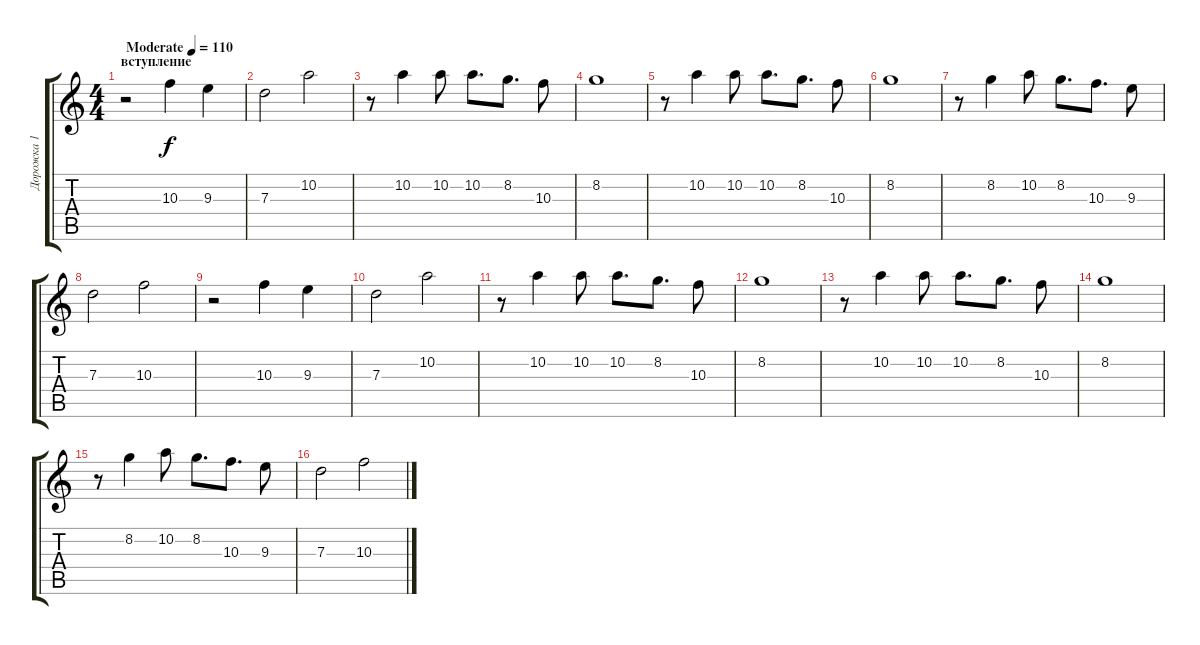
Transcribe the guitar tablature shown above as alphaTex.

\track ("Дорожка 1" "Дорожка 1") {instrument electricguitarjazz}
\staff {score tabs}
\tuning (E4 B3 G3 D3 A2 E2) {hide}
\ts (4 4)
\section ("" "вступление")
\tempo (110 "Moderate")
\clef g2
\ks c
r.2{dy f instrument electricguitarjazz} 10.3.4 9.3.4 |
7.3.2 10.2.2 |
r.8 10.2.4 10.2.8 10.2.8{d} 8.2.8{d} 10.3.8 |
8.2.1 |
r.8 10.2.4 10.2.8 10.2.8{d} 8.2.8{d} 10.3.8 |
8.2.1 |
r.8 8.2.4 10.2.8 8.2.8{d} 10.3.8{d} 9.3.8 |
7.3.2 10.3.2 |
r.2 10.3.4 9.3.4 |
7.3.2 10.2.2 |
r.8 10.2.4 10.2.8 10.2.8{d} 8.2.8{d} 10.3.8 |
8.2.1 |
r.8 10.2.4 10.2.8 10.2.8{d} 8.2.8{d} 10.3.8 |
8.2.1 |
r.8 8.2.4 10.2.8 8.2.8{d} 10.3.8{d} 9.3.8 |
7.3.2 10.3.2
